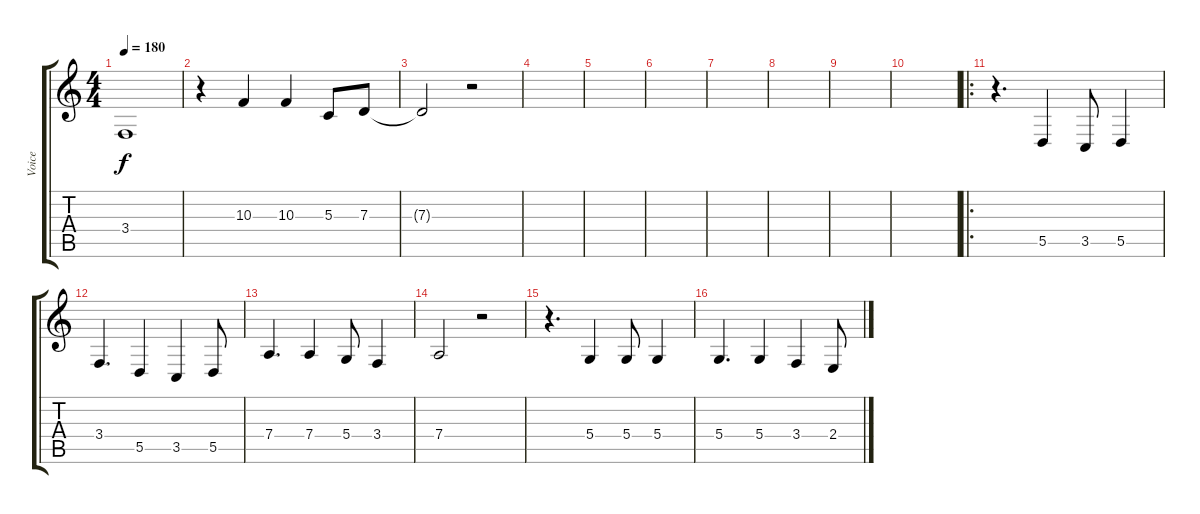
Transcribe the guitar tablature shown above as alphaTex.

\track ("Voice" "Voice") {instrument altosax}
\staff {score tabs}
\tuning (E4 B3 G3 D3 A2 E2) {hide}
\ts (4 4)
\tempo 180
\clef g2
\ks c
3.4.1{dy f} |
r.4 10.3.4 10.3.4 5.3.8 7.3.8 |
7.3{t}.2 r.2 |
|
|
|
|
|
|
|
\ro
r.4{d} 5.5.4 3.5.8 5.5.4 |
3.4.4{d} 5.5.4 3.5.4 5.5.8 |
7.4.4{d} 7.4.4 5.4.8 3.4.4 |
7.4.2 r.2 |
r.4{d} 5.4.4 5.4.8 5.4.4 |
5.4.4{d} 5.4.4 3.4.4 2.4.8
